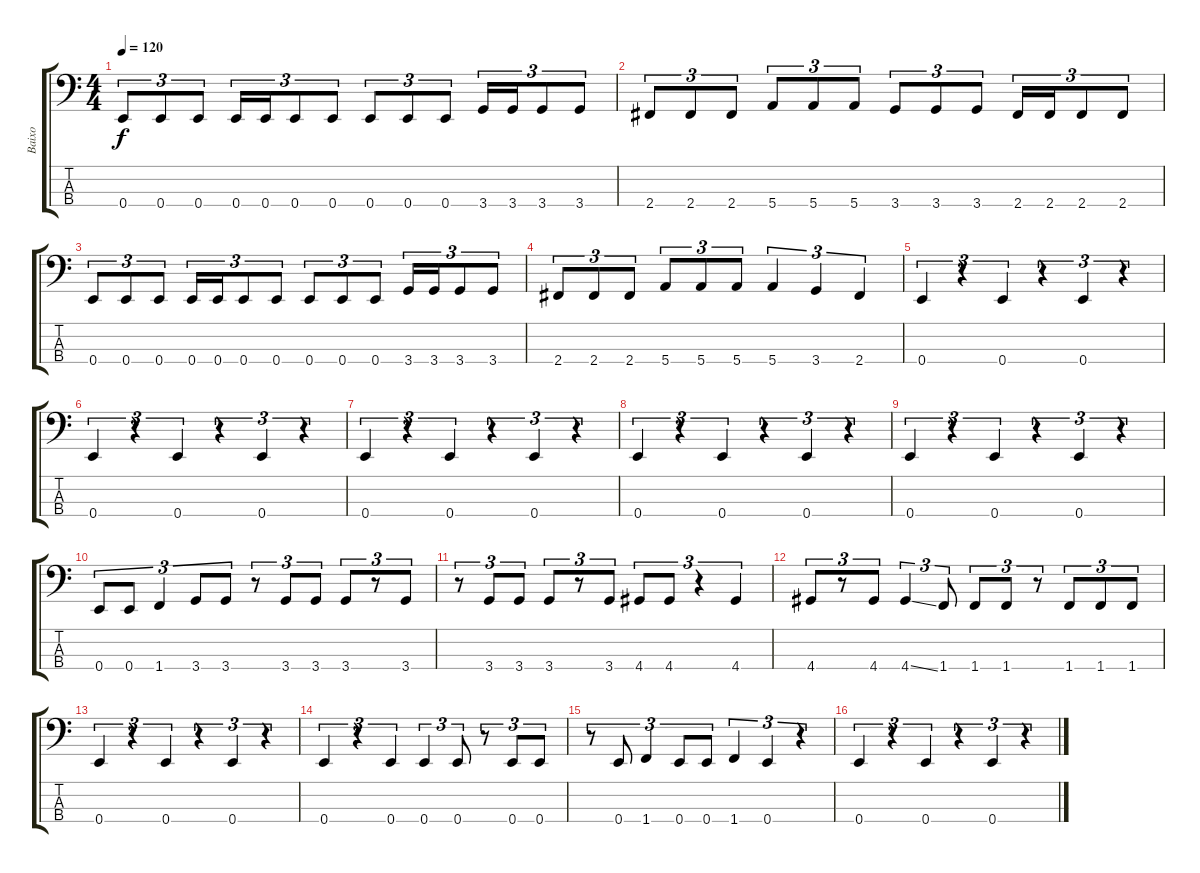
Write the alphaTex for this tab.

\track ("Baixo" "Baixo") {instrument electricbassfinger}
\staff {score tabs}
\tuning (G2 D2 A1 E1) {hide}
\ts (4 4)
\tempo 120
\clef f4
\ks c
0.4.8{tu (3 2) dy f} 0.4.8{tu (3 2)} 0.4.8{tu (3 2)} 0.4.16{tu (3 2)} 0.4.16{tu (3 2)} 0.4.8{tu (3 2)} 0.4.8{tu (3 2)} 0.4.8{tu (3 2)} 0.4.8{tu (3 2)} 0.4.8{tu (3 2)} 3.4.16{tu (3 2)} 3.4.16{tu (3 2)} 3.4.8{tu (3 2)} 3.4.8{tu (3 2)} |
2.4.8{tu (3 2)} 2.4.8{tu (3 2)} 2.4.8{tu (3 2)} 5.4.8{tu (3 2)} 5.4.8{tu (3 2)} 5.4.8{tu (3 2)} 3.4.8{tu (3 2)} 3.4.8{tu (3 2)} 3.4.8{tu (3 2)} 2.4.16{tu (3 2)} 2.4.16{tu (3 2)} 2.4.8{tu (3 2)} 2.4.8{tu (3 2)} |
0.4.8{tu (3 2)} 0.4.8{tu (3 2)} 0.4.8{tu (3 2)} 0.4.16{tu (3 2)} 0.4.16{tu (3 2)} 0.4.8{tu (3 2)} 0.4.8{tu (3 2)} 0.4.8{tu (3 2)} 0.4.8{tu (3 2)} 0.4.8{tu (3 2)} 3.4.16{tu (3 2)} 3.4.16{tu (3 2)} 3.4.8{tu (3 2)} 3.4.8{tu (3 2)} |
2.4.8{tu (3 2)} 2.4.8{tu (3 2)} 2.4.8{tu (3 2)} 5.4.8{tu (3 2)} 5.4.8{tu (3 2)} 5.4.8{tu (3 2)} 5.4.4{tu (3 2)} 3.4.4{tu (3 2)} 2.4.4{tu (3 2)} |
0.4.4{tu (3 2) instrument slapbass1} r.4{tu (3 2)} 0.4.4{tu (3 2)} r.4{tu (3 2)} 0.4.4{tu (3 2)} r.4{tu (3 2)} |
0.4.4{tu (3 2)} r.4{tu (3 2)} 0.4.4{tu (3 2)} r.4{tu (3 2)} 0.4.4{tu (3 2)} r.4{tu (3 2)} |
0.4.4{tu (3 2)} r.4{tu (3 2)} 0.4.4{tu (3 2)} r.4{tu (3 2)} 0.4.4{tu (3 2)} r.4{tu (3 2)} |
0.4.4{tu (3 2)} r.4{tu (3 2)} 0.4.4{tu (3 2)} r.4{tu (3 2)} 0.4.4{tu (3 2)} r.4{tu (3 2)} |
0.4.4{tu (3 2)} r.4{tu (3 2)} 0.4.4{tu (3 2)} r.4{tu (3 2)} 0.4.4{tu (3 2)} r.4{tu (3 2)} |
0.4.8{tu (3 2) instrument electricbassfinger} 0.4.8{tu (3 2)} 1.4.4{tu (3 2)} 3.4.8{tu (3 2)} 3.4.8{tu (3 2)} r.8{tu (3 2)} 3.4.8{tu (3 2)} 3.4.8{tu (3 2)} 3.4.8{tu (3 2)} r.8{tu (3 2)} 3.4.8{tu (3 2)} |
r.8{tu (3 2)} 3.4.8{tu (3 2)} 3.4.8{tu (3 2)} 3.4.8{tu (3 2)} r.8{tu (3 2)} 3.4.8{tu (3 2)} 4.4.8{tu (3 2)} 4.4.8{tu (3 2)} r.4{tu (3 2)} 4.4.4{tu (3 2)} |
4.4.8{tu (3 2)} r.8{tu (3 2)} 4.4.8{tu (3 2)} 4.4{ss}.4{tu (3 2)} 1.4.8{tu (3 2)} 1.4.8{tu (3 2)} 1.4.8{tu (3 2)} r.8{tu (3 2)} 1.4.8{tu (3 2)} 1.4.8{tu (3 2)} 1.4.8{tu (3 2)} |
0.4.4{tu (3 2)} r.4{tu (3 2)} 0.4.4{tu (3 2)} r.4{tu (3 2)} 0.4.4{tu (3 2)} r.4{tu (3 2)} |
0.4.4{tu (3 2)} r.4{tu (3 2)} 0.4.4{tu (3 2)} 0.4.4{tu (3 2)} 0.4.8{tu (3 2)} r.8{tu (3 2)} 0.4.8{tu (3 2)} 0.4.8{tu (3 2)} |
r.8{tu (3 2)} 0.4.8{tu (3 2)} 1.4.4{tu (3 2)} 0.4.8{tu (3 2)} 0.4.8{tu (3 2)} 1.4.4{tu (3 2)} 0.4.4{tu (3 2)} r.4{tu (3 2)} |
0.4.4{tu (3 2)} r.4{tu (3 2)} 0.4.4{tu (3 2)} r.4{tu (3 2)} 0.4.4{tu (3 2)} r.4{tu (3 2)}
